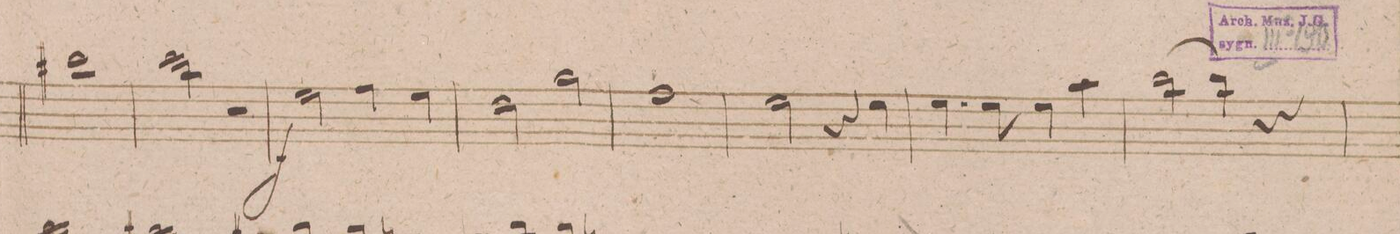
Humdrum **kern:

**kern	**dynam
*I"Flauto 2do	*
*clefG2	*
*k[f#c#g#d#]	*
*met(c)	*
*M4/4	*
1bb#X\	.
=11	=11
2ccc#\	.
2r	.
=12	=12
2ee\	f
*4\right	*
4ff#\	.
4ee\	.
=13	=13
2dd#\	.
2gg#\	.
=14	=14
1ff#\	.
=15	=15
2ee\	.
4r	.
4ee\	.
=16	=16
4.ee\	.
*8\right	*
8ee\	.
4ee\	.
*4\left	*
4aa\	.
=17	=17
[2bb\	.
*4\right	*
4bb\]	.
4r	.
=18	=18
*-	*-
